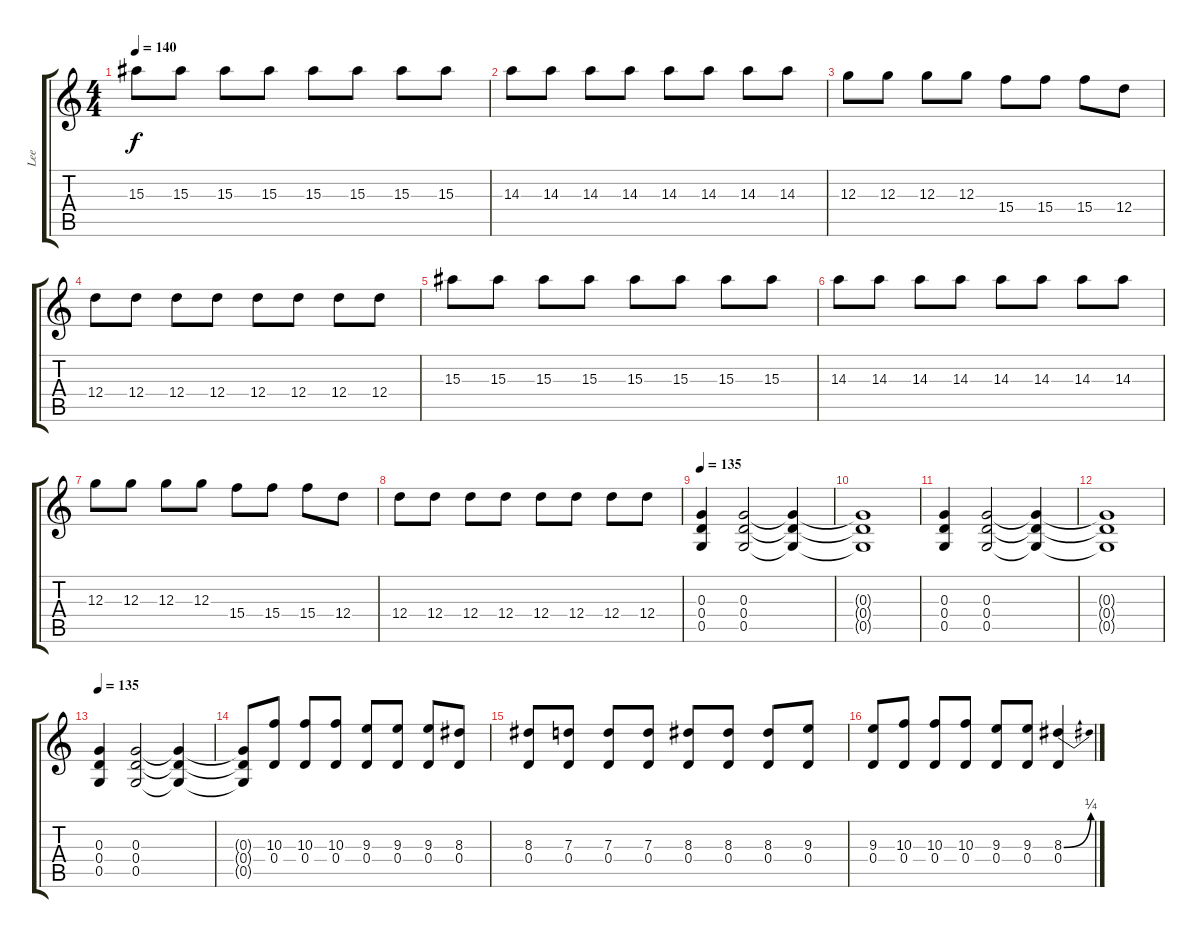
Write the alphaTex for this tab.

\track ("Lee" "Lee") {instrument distortionguitar}
\staff {score tabs}
\tuning (E4 B3 G3 D3 G2 E2) {hide}
\ts (4 4)
\tempo 140
\clef g2
\ks c
15.3.8{dy f instrument distortionguitar} 15.3.8 15.3.8 15.3.8 15.3.8 15.3.8 15.3.8 15.3.8 |
14.3.8 14.3.8 14.3.8 14.3.8 14.3.8 14.3.8 14.3.8 14.3.8 |
12.3.8 12.3.8 12.3.8 12.3.8 15.4.8 15.4.8 15.4.8 12.4.8 |
12.4.8 12.4.8 12.4.8 12.4.8 12.4.8 12.4.8 12.4.8 12.4.8 |
15.3.8 15.3.8 15.3.8 15.3.8 15.3.8 15.3.8 15.3.8 15.3.8 |
14.3.8 14.3.8 14.3.8 14.3.8 14.3.8 14.3.8 14.3.8 14.3.8 |
12.3.8 12.3.8 12.3.8 12.3.8 15.4.8 15.4.8 15.4.8 12.4.8 |
12.4.8 12.4.8 12.4.8 12.4.8 12.4.8 12.4.8 12.4.8 12.4.8 |
\tempo 135
(0.3 0.4 0.5).4 (0.3 0.4 0.5).2 (0.3{t} 0.4{t} 0.5{t}).4 |
(0.3{t} 0.4{t} 0.5{t}).1 |
(0.3 0.4 0.5).4 (0.3 0.4 0.5).2 (0.3{t} 0.4{t} 0.5{t}).4 |
(0.3{t} 0.4{t} 0.5{t}).1 |
\tempo 135
(0.3 0.4 0.5).4 (0.3 0.4 0.5).2 (0.3{t} 0.4{t} 0.5{t}).4 |
(0.3{t} 0.4{t} 0.5{t}).8 (10.3 0.4).8 (10.3 0.4).8 (10.3 0.4).8 (9.3 0.4).8 (9.3 0.4).8 (9.3 0.4).8 (8.3 0.4).8 |
(8.3 0.4).8 (7.3 0.4).8 (7.3 0.4).8 (7.3 0.4).8 (8.3 0.4).8 (8.3 0.4).8 (8.3 0.4).8 (9.3 0.4).8 |
(9.3 0.4).8 (10.3 0.4).8 (10.3 0.4).8 (10.3 0.4).8 (9.3 0.4).8 (9.3 0.4).8 (8.3{be (bend 0 0 60 1)} 0.4).4
